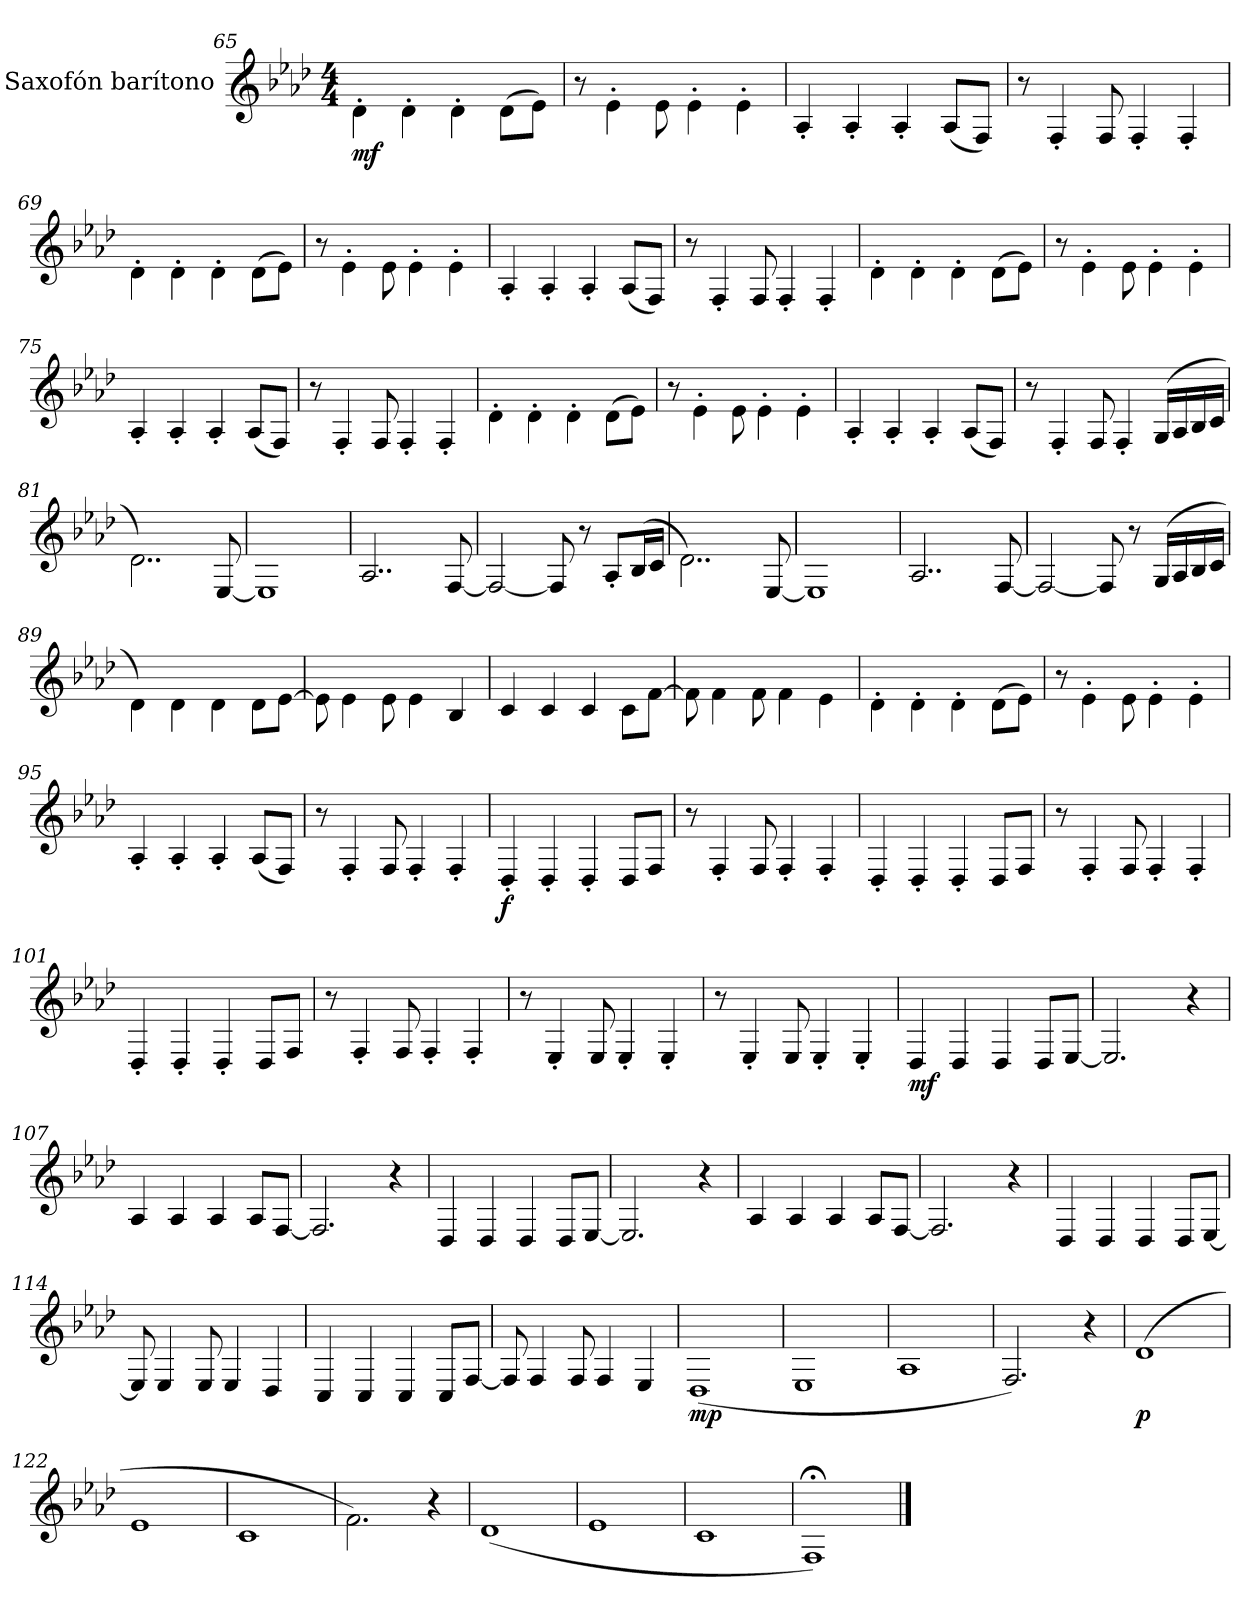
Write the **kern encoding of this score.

**kern	**dynam
*part1	*part1
*staff1	*staff1
*I"Saxofón barítono	*
*I'Sax. Bar.	*
*clefG2	*
*ITrd12c21	*
*k[b-e-a-d-]	*
*M4/4	*
=65	=65
!	!LO:DY:b
4D-'\	mf
4D-'\	.
4D-'\	.
(>8D-\L	.
8E-\J)	.
=66	=66
8r	.
4E-'\	.
8E-\	.
4E-'\	.
4E-'\	.
!!LO:LB:g=z
=67	=67
4AA-'/	.
4AA-'/	.
4AA-'/	.
(<8AA-/L	.
8FF/J)	.
=68	=68
8r	.
4FF'/	.
8FF/	.
4FF'/	.
4FF'/	.
=69	=69
4D-'\	.
4D-'\	.
4D-'\	.
(>8D-\L	.
8E-\J)	.
=70	=70
8r	.
4E-'\	.
8E-\	.
4E-'\	.
4E-'\	.
=71	=71
4AA-'/	.
4AA-'/	.
4AA-'/	.
(<8AA-/L	.
8FF/J)	.
=72	=72
8r	.
4FF'/	.
8FF/	.
4FF'/	.
4FF'/	.
=73	=73
4D-'\	.
4D-'\	.
4D-'\	.
(>8D-\L	.
8E-\J)	.
=74	=74
8r	.
4E-'\	.
8E-\	.
4E-'\	.
4E-'\	.
!!LO:LB:g=z
=75	=75
4AA-'/	.
4AA-'/	.
4AA-'/	.
(<8AA-/L	.
8FF/J)	.
=76	=76
8r	.
4FF'/	.
8FF/	.
4FF'/	.
4FF'/	.
=77	=77
4D-'\	.
4D-'\	.
4D-'\	.
(>8D-\L	.
8E-\J)	.
=78	=78
8r	.
4E-'\	.
8E-\	.
4E-'\	.
4E-'\	.
=79	=79
4AA-'/	.
4AA-'/	.
4AA-'/	.
(<8AA-/L	.
8FF/J)	.
=80	=80
8r	.
4FF'/	.
8FF/	.
4FF'/	.
(<16GG/LL	.
16AA-/	.
16BB-/	.
16C/JJ	.
=81	=81
2..D-\)	.
[8EE-/	.
=82	=82
1EE-]	.
=83	=83
2..AA-/	.
[8FF/	.
!!LO:PB:g=z
=84	=84
2FF/_	.
8FF/]	.
8r	.
8AA-'/L	.
(<16BB-/L	.
16C/JJ	.
=85	=85
2..D-\)	.
[8EE-/	.
=86	=86
1EE-]	.
=87	=87
2..AA-/	.
[8FF/	.
=88	=88
2FF/_	.
8FF/]	.
8r	.
(<16GG/LL	.
16AA-/	.
16BB-/	.
16C/JJ	.
=89	=89
4D-\)	.
4D-\	.
4D-\	.
8D-\L	.
[8E-\J	.
=90	=90
8E-\]	.
4E-\	.
8E-\	.
4E-\	.
4BB-/	.
=91	=91
4C/	.
4C/	.
4C/	.
8C\L	.
[8F\J	.
=92	=92
8F\]	.
4F\	.
8F\	.
4F\	.
4E-\	.
!!LO:LB:g=z
=93	=93
4D-'\	.
4D-'\	.
4D-'\	.
(>8D-\L	.
8E-\J)	.
=94	=94
8r	.
4E-'\	.
8E-\	.
4E-'\	.
4E-'\	.
=95	=95
4AA-'/	.
4AA-'/	.
4AA-'/	.
(<8AA-/L	.
8FF/J)	.
=96	=96
8r	.
4FF'/	.
8FF/	.
4FF'/	.
4FF'/	.
=97	=97
!	!LO:DY:b
4DD-'/	f
4DD-'/	.
4DD-'/	.
8DD-/L	.
8FF/J	.
=98	=98
8r	.
4FF'/	.
8FF/	.
4FF'/	.
4FF'/	.
=99	=99
4DD-'/	.
4DD-'/	.
4DD-'/	.
8DD-/L	.
8FF/J	.
!!LO:LB:g=z
=100	=100
8r	.
4FF'/	.
8FF/	.
4FF'/	.
4FF'/	.
=101	=101
4DD-'/	.
4DD-'/	.
4DD-'/	.
8DD-/L	.
8FF/J	.
=102	=102
8r	.
4FF'/	.
8FF/	.
4FF'/	.
4FF'/	.
=103	=103
8r	.
4EE-'/	.
8EE-/	.
4EE-'/	.
4EE-'/	.
=104	=104
8r	.
4EE-'/	.
8EE-/	.
4EE-'/	.
4EE-'/	.
=105	=105
!	!LO:DY:b
4DD-/	mf
4DD-/	.
4DD-/	.
8DD-/L	.
[8EE-/J	.
=106	=106
2.EE-/]	.
4r	.
!!LO:LB:g=z
=107	=107
4AA-/	.
4AA-/	.
4AA-/	.
8AA-/L	.
[8FF/J	.
=108	=108
2.FF/]	.
4r	.
=109	=109
4DD-/	.
4DD-/	.
4DD-/	.
8DD-/L	.
[8EE-/J	.
=110	=110
2.EE-/]	.
4r	.
=111	=111
4AA-/	.
4AA-/	.
4AA-/	.
8AA-/L	.
[8FF/J	.
=112	=112
2.FF/]	.
4r	.
=113	=113
4DD-/	.
4DD-/	.
4DD-/	.
8DD-/L	.
[8EE-/J	.
=114	=114
8EE-/]	.
4EE-/	.
8EE-/	.
4EE-/	.
4DD-/	.
!!LO:LB:g=z
=115	=115
4CC/	.
4CC/	.
4CC/	.
8CC/L	.
[8FF/J	.
=116	=116
8FF/]	.
4FF/	.
8FF/	.
4FF/	.
4EE-/	.
=117	=117
!	!LO:DY:b
(>1DD-	mp
=118	=118
1EE-	.
=119	=119
1AA-	.
=120	=120
2.FF/)	.
4r	.
=121	=121
!	!LO:DY:b
(>1D-	p
=122	=122
1E-	.
=123	=123
1C	.
=124	=124
2.F\)	.
4r	.
=125	=125
(>1D-	.
=126	=126
1E-	.
=127	=127
1C	.
=128	=128
1FF;<)	.
==	==
*-	*-
